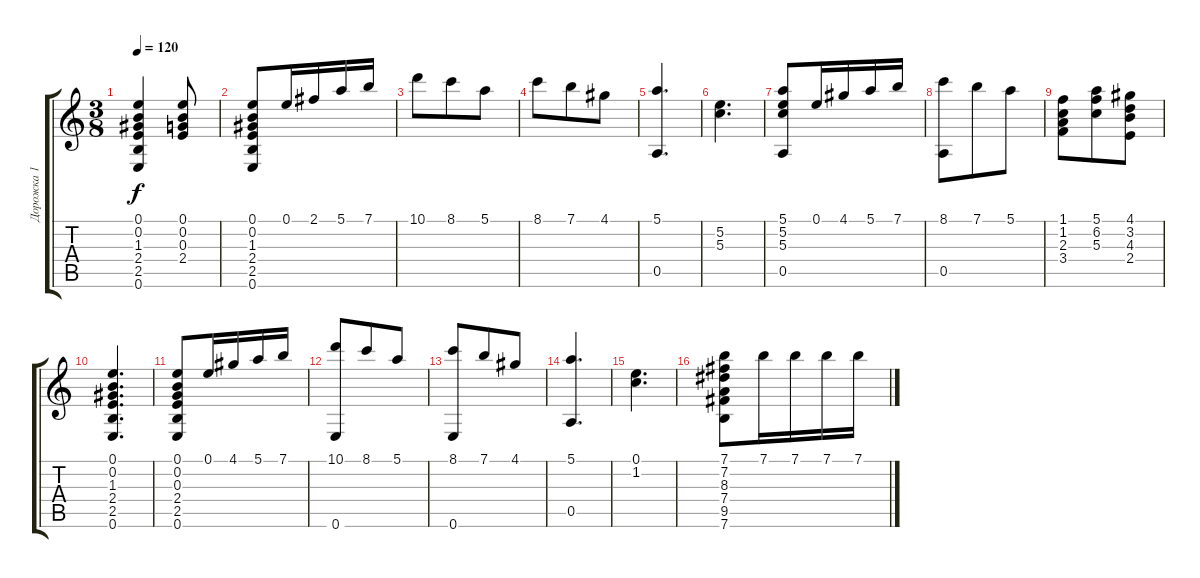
\track ("Дорожка 1" "Дорожка 1") {instrument acousticguitarnylon}
\staff {score tabs}
\tuning (E4 B3 G3 D3 A2 E2) {hide}
\ts (3 8)
\tempo 120
\clef g2
\ks c
(0.1 0.2 1.3 2.4 2.5 0.6).4{dy f} (0.1 0.2 0.3 2.4).8 |
(0.1 0.2 1.3 2.4 2.5 0.6).8 0.1.16 2.1.16 5.1.16 7.1.16 |
10.1.8 8.1.8 5.1.8 |
8.1.8 7.1.8 4.1.8 |
(5.1 0.5).4{d} |
(5.2 5.3).4{d} |
(5.1 5.2 5.3 0.5).8 0.1.16 4.1.16 5.1.16 7.1.16 |
(8.1 0.5).8 7.1.8 5.1.8 |
(1.1 1.2 2.3 3.4).8 (5.1 6.2 5.3).8 (4.1 3.2 4.3 2.4).8 |
(0.1 0.2 1.3 2.4 2.5 0.6).4{d} |
(0.1 0.2 0.3 2.4 2.5 0.6).8 0.1.16 4.1.16 5.1.16 7.1.16 |
(10.1 0.6).8 8.1.8 5.1.8 |
(8.1 0.6).8 7.1.8 4.1.8 |
(5.1 0.5).4{d} |
(0.1 1.2).4{d} |
(7.1 7.2 8.3 7.4 9.5 7.6).8 7.1.16 7.1.16 7.1.16 7.1.16
